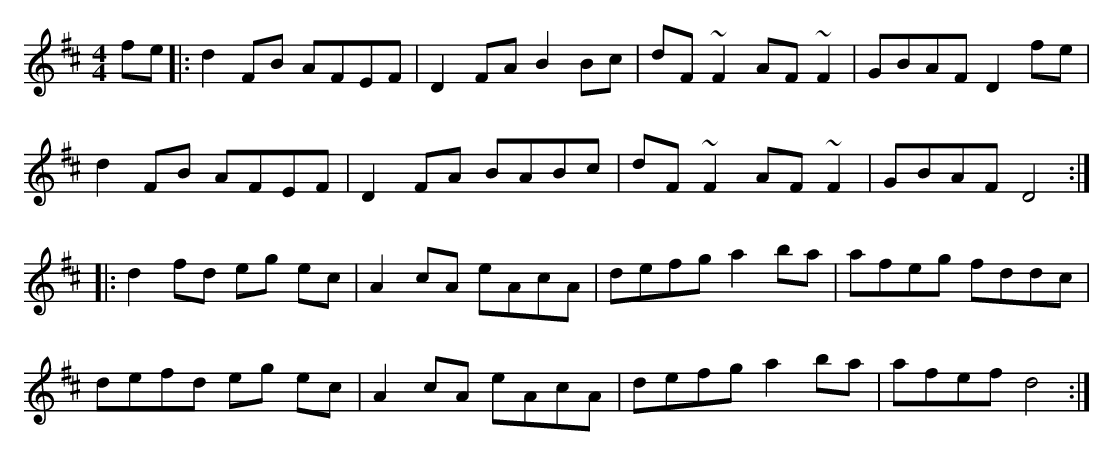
X:1
M:4/4
K:D
fe|:d2 FB AFEF|D2 FA B2Bc|dF ~F2 AF ~F2|GBAF D2 fe|
d2 FB AFEF|D2 FA BABc|dF ~F2 AF ~F2|GBAF D4:|
|:d2fd eg ec|A2 cA eAcA|defg a2 ba|afeg fddc|
defd eg ec|A2 cA eAcA|defg a2 ba|afef d4:|
